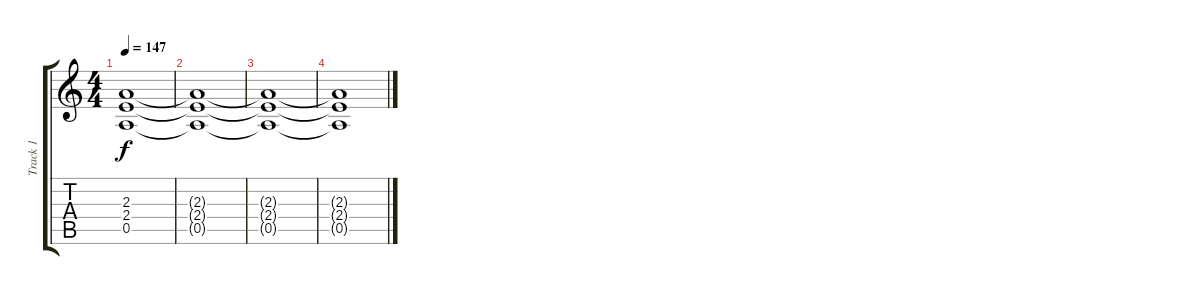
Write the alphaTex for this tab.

\track ("Track 1" "Track 1") {instrument overdrivenguitar}
\staff {score tabs}
\tuning (E4 B3 G3 D3 A2 E2) {hide}
\ts (4 4)
\tempo 147
\clef g2
\ks c
(2.3 2.4 0.5).1{dy f} |
(2.3{t} 2.4{t} 0.5{t}).1 |
(2.3{t} 2.4{t} 0.5{t}).1 |
(2.3{t} 2.4{t} 0.5{t}).1
